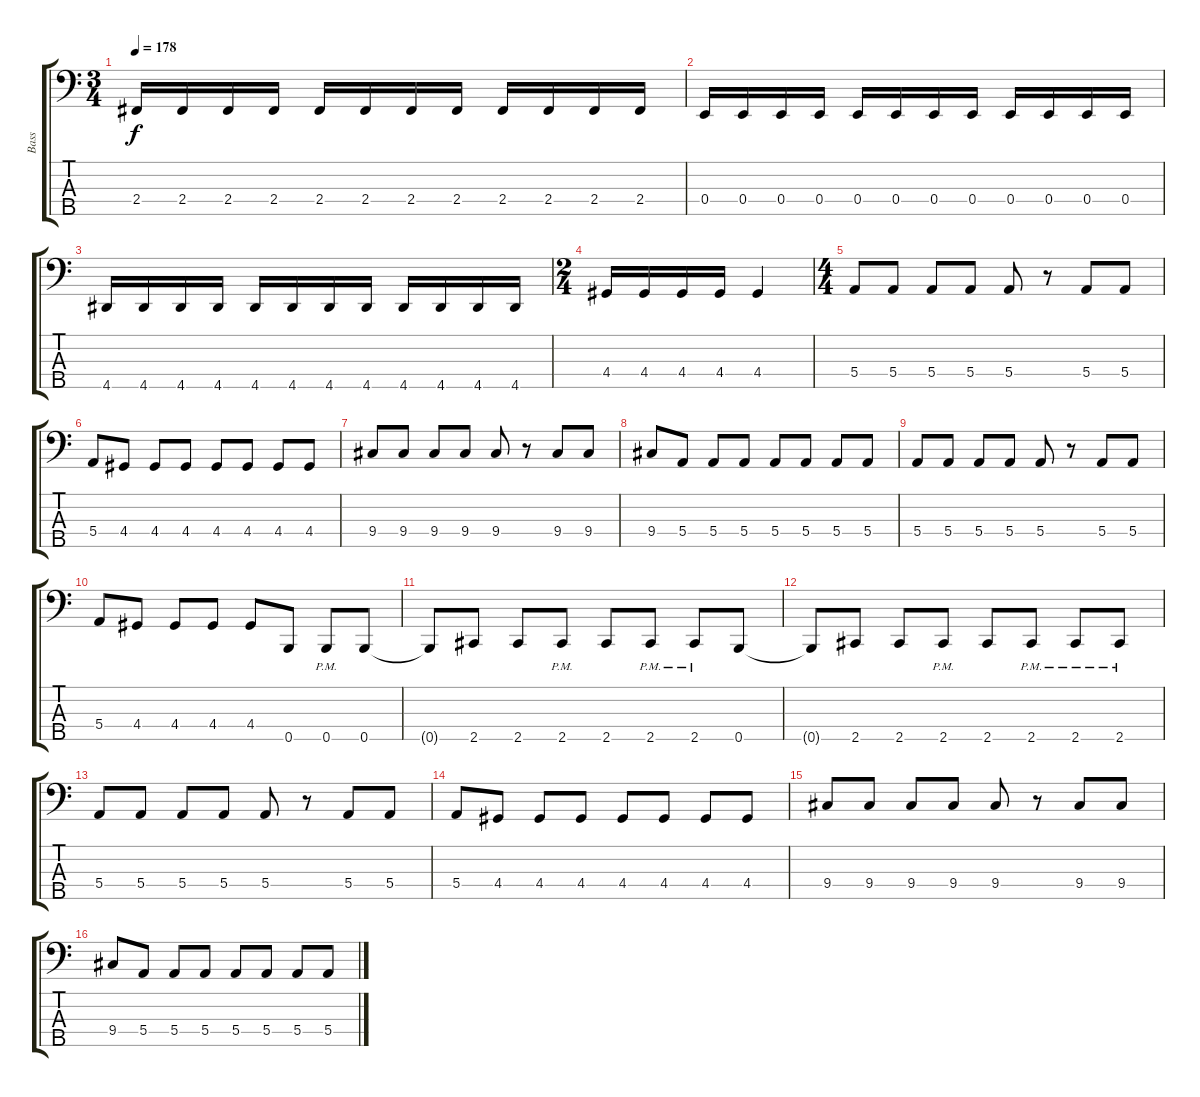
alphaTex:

\track ("Bass" "Bass") {instrument electricbassfinger}
\staff {score tabs}
\tuning (G2 D2 A1 E1 B0) {hide}
\ts (3 4)
\tempo 178
\clef f4
\ks c
2.4.16{dy f} 2.4.16 2.4.16 2.4.16 2.4.16 2.4.16 2.4.16 2.4.16 2.4.16 2.4.16 2.4.16 2.4.16 |
0.4.16 0.4.16 0.4.16 0.4.16 0.4.16 0.4.16 0.4.16 0.4.16 0.4.16 0.4.16 0.4.16 0.4.16 |
4.5.16 4.5.16 4.5.16 4.5.16 4.5.16 4.5.16 4.5.16 4.5.16 4.5.16 4.5.16 4.5.16 4.5.16 |
\ts (2 4)
4.4.16 4.4.16 4.4.16 4.4.16 4.4.4 |
\ts (4 4)
5.4.8 5.4.8 5.4.8 5.4.8 5.4.8 r.8 5.4.8 5.4.8 |
5.4.8 4.4.8 4.4.8 4.4.8 4.4.8 4.4.8 4.4.8 4.4.8 |
9.4.8 9.4.8 9.4.8 9.4.8 9.4.8 r.8 9.4.8 9.4.8 |
9.4.8 5.4.8 5.4.8 5.4.8 5.4.8 5.4.8 5.4.8 5.4.8 |
5.4.8 5.4.8 5.4.8 5.4.8 5.4.8 r.8 5.4.8 5.4.8 |
5.4.8 4.4.8 4.4.8 4.4.8 4.4.8 0.5.8 0.5{pm}.8 0.5.8 |
0.5{t}.8 2.5.8 2.5.8 2.5{pm}.8 2.5.8 2.5{pm}.8 2.5{pm}.8 0.5.8 |
0.5{t}.8 2.5.8 2.5.8 2.5{pm}.8 2.5.8 2.5{pm}.8 2.5{pm}.8 2.5{pm}.8 |
5.4.8 5.4.8 5.4.8 5.4.8 5.4.8 r.8 5.4.8 5.4.8 |
5.4.8 4.4.8 4.4.8 4.4.8 4.4.8 4.4.8 4.4.8 4.4.8 |
9.4.8 9.4.8 9.4.8 9.4.8 9.4.8 r.8 9.4.8 9.4.8 |
9.4.8 5.4.8 5.4.8 5.4.8 5.4.8 5.4.8 5.4.8 5.4.8
